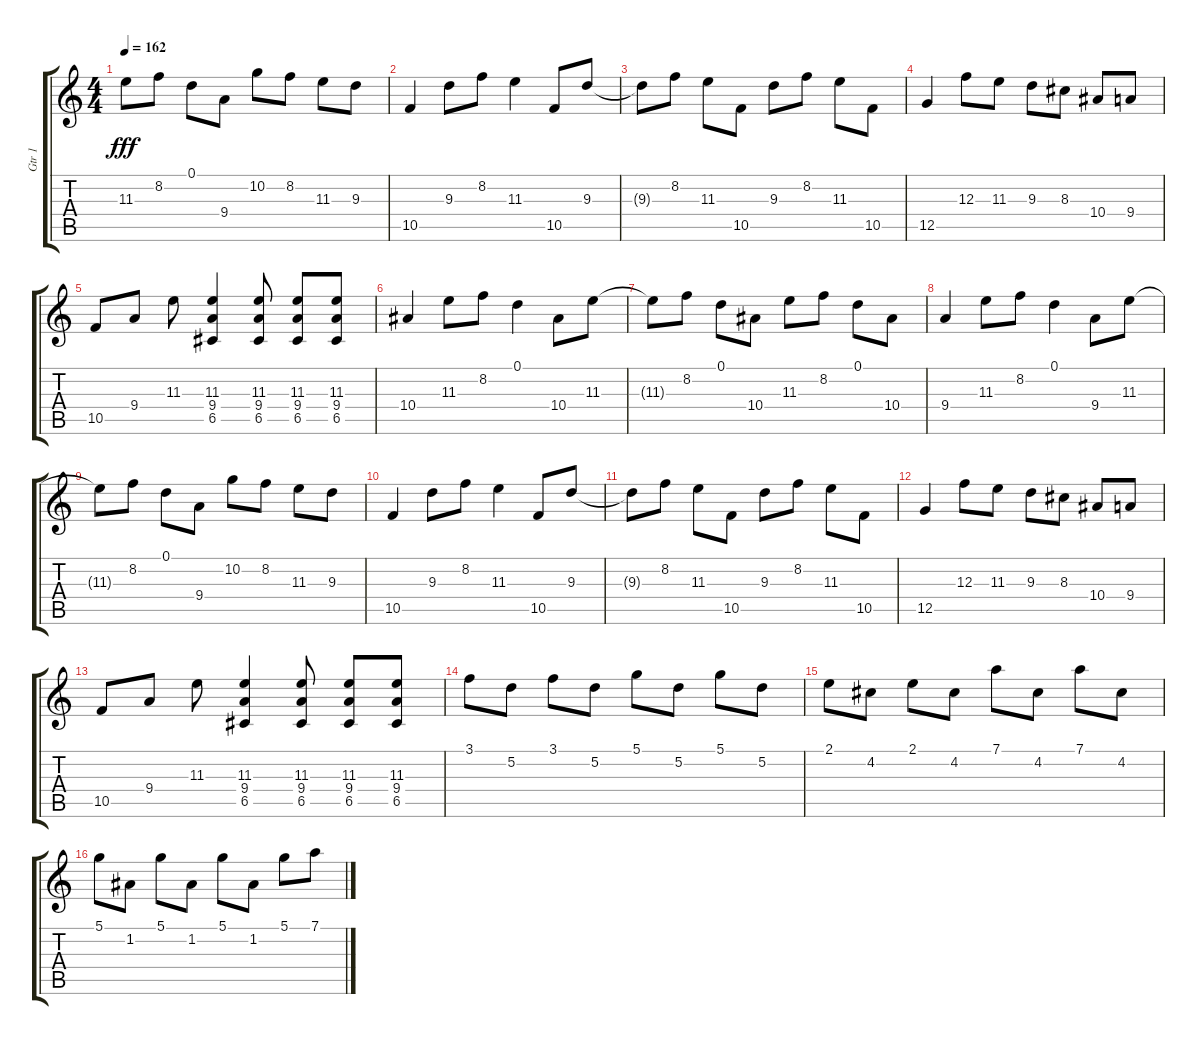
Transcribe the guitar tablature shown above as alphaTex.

\track ("Gtr 1" "Gtr 1") {instrument overdrivenguitar}
\staff {score tabs}
\tuning (D4 A3 F3 C3 G2 C2) {hide}
\ts (4 4)
\tempo 162
\clef g2
\ks c
11.3{t}.8{dy fff} 8.2.8 0.1.8 9.4.8 10.2.8 8.2.8 11.3.8 9.3.8 |
10.5.4 9.3.8 8.2.8 11.3.4 10.5.8 9.3.8 |
9.3{t}.8 8.2.8 11.3.8 10.5.8 9.3.8 8.2.8 11.3.8 10.5.8 |
12.5.4 12.3.8 11.3.8 9.3.8 8.3.8 10.4.8 9.4.8 |
10.5.8 9.4.8 11.3.8 (11.3 9.4 6.5).4 (11.3 9.4 6.5).8 (11.3 9.4 6.5).8 (11.3 9.4 6.5).8 |
10.4.4 11.3.8 8.2.8 0.1.4 10.4.8 11.3.8 |
11.3{t}.8 8.2.8 0.1.8 10.4.8 11.3.8 8.2.8 0.1.8 10.4.8 |
9.4.4 11.3.8 8.2.8 0.1.4 9.4.8 11.3.8 |
11.3{t}.8 8.2.8 0.1.8 9.4.8 10.2.8 8.2.8 11.3.8 9.3.8 |
10.5.4 9.3.8 8.2.8 11.3.4 10.5.8 9.3.8 |
9.3{t}.8 8.2.8 11.3.8 10.5.8 9.3.8 8.2.8 11.3.8 10.5.8 |
12.5.4 12.3.8 11.3.8 9.3.8 8.3.8 10.4.8 9.4.8 |
10.5.8 9.4.8 11.3.8 (11.3 9.4 6.5).4 (11.3 9.4 6.5).8 (11.3 9.4 6.5).8 (11.3 9.4 6.5).8 |
3.1.8 5.2.8 3.1.8 5.2.8 5.1.8 5.2.8 5.1.8 5.2.8 |
2.1.8 4.2.8 2.1.8 4.2.8 7.1.8 4.2.8 7.1.8 4.2.8 |
5.1.8 1.2.8 5.1.8 1.2.8 5.1.8 1.2.8 5.1.8 7.1.8
